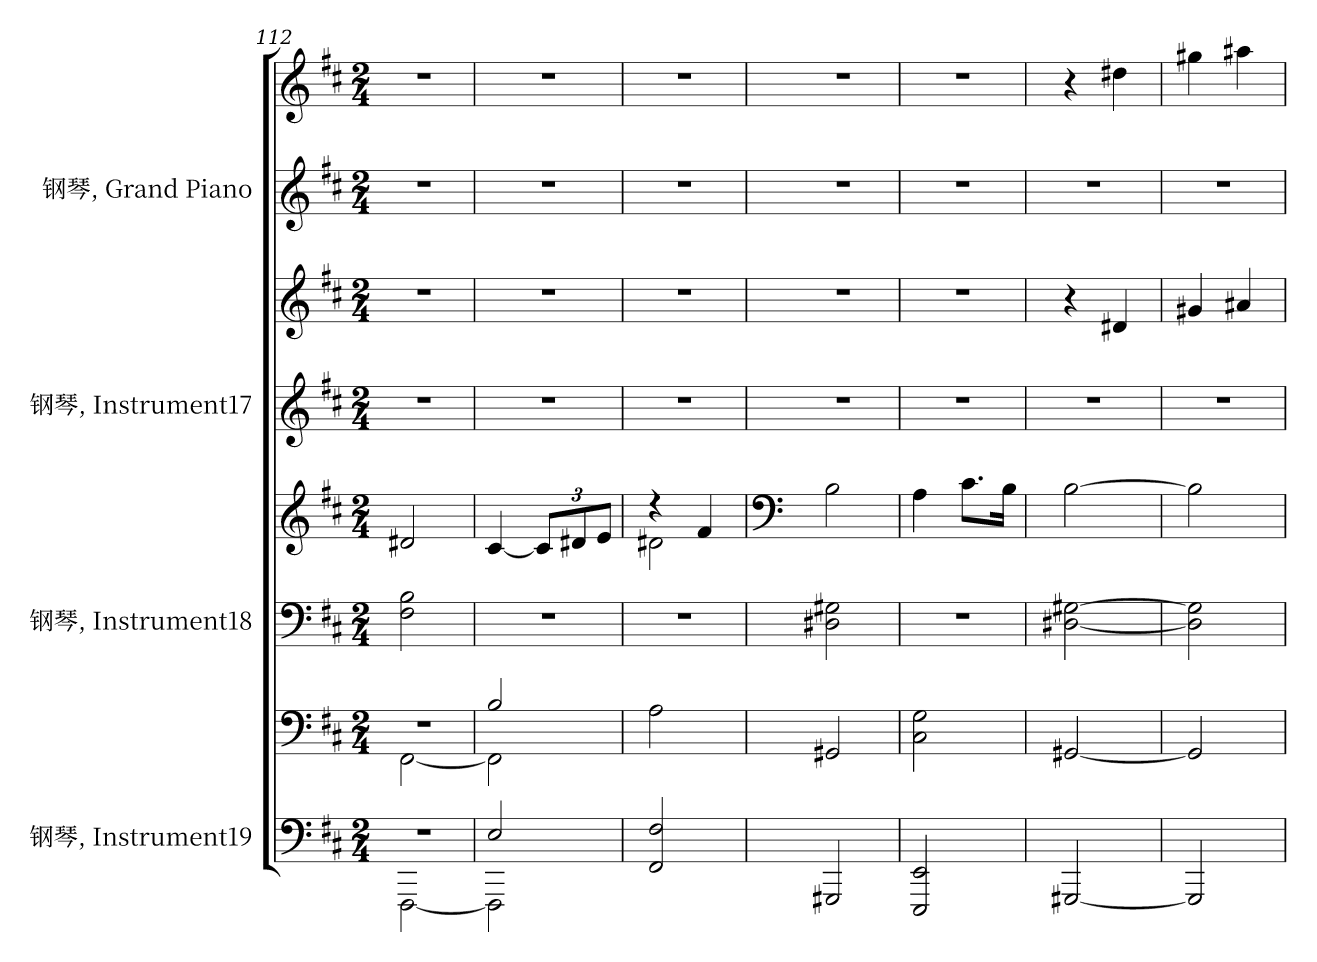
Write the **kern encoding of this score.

**kern	**kern	**kern	**kern	**kern	**kern	**kern	**kern
*part4	*part4	*part3	*part3	*part2	*part2	*part1	*part1
*staff8	*staff7	*staff6	*staff5	*staff4	*staff3	*staff2	*staff1
*I"钢琴, Instrument19	*	*I"钢琴, Instrument18	*	*I"钢琴, Instrument17	*	*I"钢琴, Grand Piano	*
*	*	*	*	*	*	*I'Pno.	*
*clefF4	*clefF4	*clefF4	*clefG2	*clefG2	*clefG2	*clefG2	*clefG2
*k[f#c#]	*k[f#c#]	*k[f#c#]	*k[f#c#]	*k[f#c#]	*k[f#c#]	*k[f#c#]	*k[f#c#]
*M2/4	*M2/4	*M2/4	*M2/4	*M2/4	*M2/4	*M2/4	*M2/4
*MM120	*MM120	*MM120	*MM120	*MM120	*MM120	*MM120	*MM120
=112	=112	=112	=112	=112	=112	=112	=112
*^	*^	*	*	*	*	*	*
2r	[2FFF#\	2r	[2FF#\	2F#\ 2B\	2d#X/	2r	2r	2r	2r
=113	=113	=113	=113	=113	=113	=113	=113	=113	=113
2E/	2FFF#\]	2B/	2FF#\]	2r	[4c#/	2r	2r	2r	2r
*	*	*	*	*	*Xbrackettup	*	*	*	*
.	.	.	.	.	12c#/L]	.	.	.	.
.	.	.	.	.	12d#X/	.	.	.	.
.	.	.	.	.	12e/J	.	.	.	.
*v	*v	*	*	*	*	*	*	*	*
*	*v	*v	*	*	*	*	*	*
=114	=114	=114	=114	=114	=114	=114	=114
*	*	*	*^	*	*	*	*
2FF#/ 2F#/	2A\	2r	4r	2d#X\	2r	2r	2r	2r
.	.	.	4f#/	.	.	.	.	.
*	*	*	*v	*v	*	*	*	*
=115	=115	=115	=115	=115	=115	=115	=115
*	*	*	*clefF4	*	*	*	*
2GGG#X/	2GG#X/	2D#X\ 2G#X\	2B\	2r	2r	2r	2r
=116	=116	=116	=116	=116	=116	=116	=116
2EEE/ 2EE/	2C#\ 2G\	2r	4A\	2r	2r	2r	2r
.	.	.	8.c#\L	.	.	.	.
.	.	.	16B\Jk	.	.	.	.
=117	=117	=117	=117	=117	=117	=117	=117
[2GGG#X/	[2GG#X/	[2D#X\ [2G#X\	[2B\	2r	4r	2r	4r
.	.	.	.	.	4d#X/	.	4dd#X\
!!LO:PB:g=z
=118	=118	=118	=118	=118	=118	=118	=118
2GGG#/]	2GG#/]	2D#\] 2G#\]	2B\]	2r	4g#X/	2r	4gg#X\
.	.	.	.	.	4a#X/	.	4aa#X\
=	=	=	=	=	=	=	=
*-	*-	*-	*-	*-	*-	*-	*-
